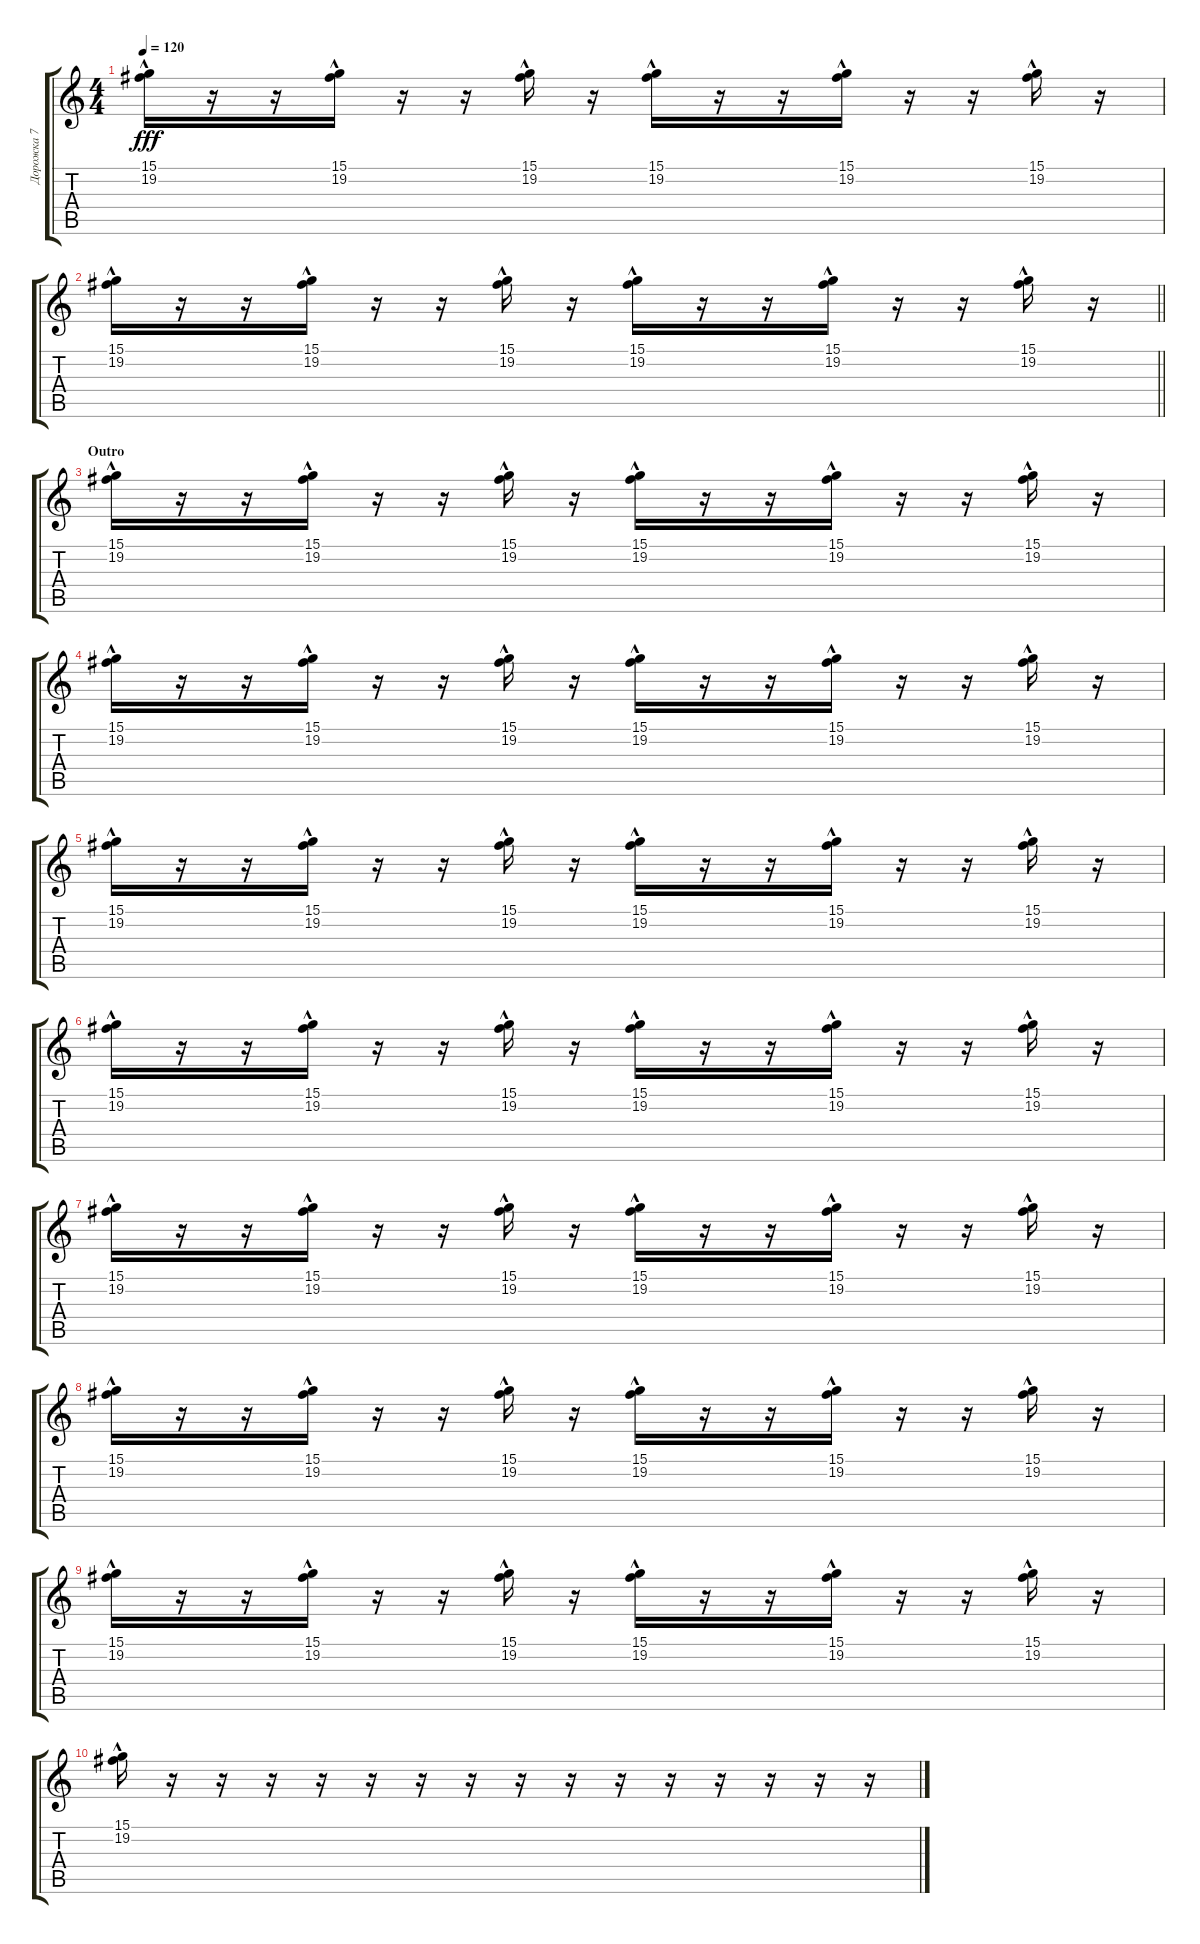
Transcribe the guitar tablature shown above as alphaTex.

\track ("Дорожка 7" "Дорожка 7") {instrument tremolostrings}
\staff {score tabs}
\tuning (E4 B3 G3 D3 A2 E2) {hide}
\ts (4 4)
\tempo 120
\clef g2
\ks c
(15.1{hac} 19.2{hac}).16{dy fff} r.16 r.16 (15.1{hac} 19.2{hac}).16 r.16 r.16 (15.1{hac} 19.2{hac}).16 r.16 (15.1{hac} 19.2{hac}).16 r.16 r.16 (15.1{hac} 19.2{hac}).16 r.16 r.16 (15.1{hac} 19.2{hac}).16 r.16 |
\barLineRight lightlight
(15.1{hac} 19.2{hac}).16 r.16 r.16 (15.1{hac} 19.2{hac}).16 r.16 r.16 (15.1{hac} 19.2{hac}).16 r.16 (15.1{hac} 19.2{hac}).16 r.16 r.16 (15.1{hac} 19.2{hac}).16 r.16 r.16 (15.1{hac} 19.2{hac}).16 r.16 |
\section ("" "Outro")
(15.1{hac} 19.2{hac}).16 r.16 r.16 (15.1{hac} 19.2{hac}).16 r.16 r.16 (15.1{hac} 19.2{hac}).16 r.16 (15.1{hac} 19.2{hac}).16 r.16 r.16 (15.1{hac} 19.2{hac}).16 r.16 r.16 (15.1{hac} 19.2{hac}).16 r.16 |
(15.1{hac} 19.2{hac}).16 r.16 r.16 (15.1{hac} 19.2{hac}).16 r.16 r.16 (15.1{hac} 19.2{hac}).16 r.16 (15.1{hac} 19.2{hac}).16 r.16 r.16 (15.1{hac} 19.2{hac}).16 r.16 r.16 (15.1{hac} 19.2{hac}).16 r.16 |
(15.1{hac} 19.2{hac}).16 r.16 r.16 (15.1{hac} 19.2{hac}).16 r.16 r.16 (15.1{hac} 19.2{hac}).16 r.16 (15.1{hac} 19.2{hac}).16 r.16 r.16 (15.1{hac} 19.2{hac}).16 r.16 r.16 (15.1{hac} 19.2{hac}).16 r.16 |
(15.1{hac} 19.2{hac}).16 r.16 r.16 (15.1{hac} 19.2{hac}).16 r.16 r.16 (15.1{hac} 19.2{hac}).16 r.16 (15.1{hac} 19.2{hac}).16 r.16 r.16 (15.1{hac} 19.2{hac}).16 r.16 r.16 (15.1{hac} 19.2{hac}).16 r.16 |
(15.1{hac} 19.2{hac}).16 r.16 r.16 (15.1{hac} 19.2{hac}).16 r.16 r.16 (15.1{hac} 19.2{hac}).16 r.16 (15.1{hac} 19.2{hac}).16 r.16 r.16 (15.1{hac} 19.2{hac}).16 r.16 r.16 (15.1{hac} 19.2{hac}).16 r.16 |
(15.1{hac} 19.2{hac}).16 r.16 r.16 (15.1{hac} 19.2{hac}).16 r.16 r.16 (15.1{hac} 19.2{hac}).16 r.16 (15.1{hac} 19.2{hac}).16 r.16 r.16 (15.1{hac} 19.2{hac}).16 r.16 r.16 (15.1{hac} 19.2{hac}).16 r.16 |
(15.1{hac} 19.2{hac}).16 r.16 r.16 (15.1{hac} 19.2{hac}).16 r.16 r.16 (15.1{hac} 19.2{hac}).16 r.16 (15.1{hac} 19.2{hac}).16 r.16 r.16 (15.1{hac} 19.2{hac}).16 r.16 r.16 (15.1{hac} 19.2{hac}).16 r.16 |
(15.1{hac} 19.2{hac}).16 r.16 r.16 r.16 r.16 r.16 r.16 r.16 r.16 r.16 r.16 r.16 r.16 r.16 r.16 r.16
